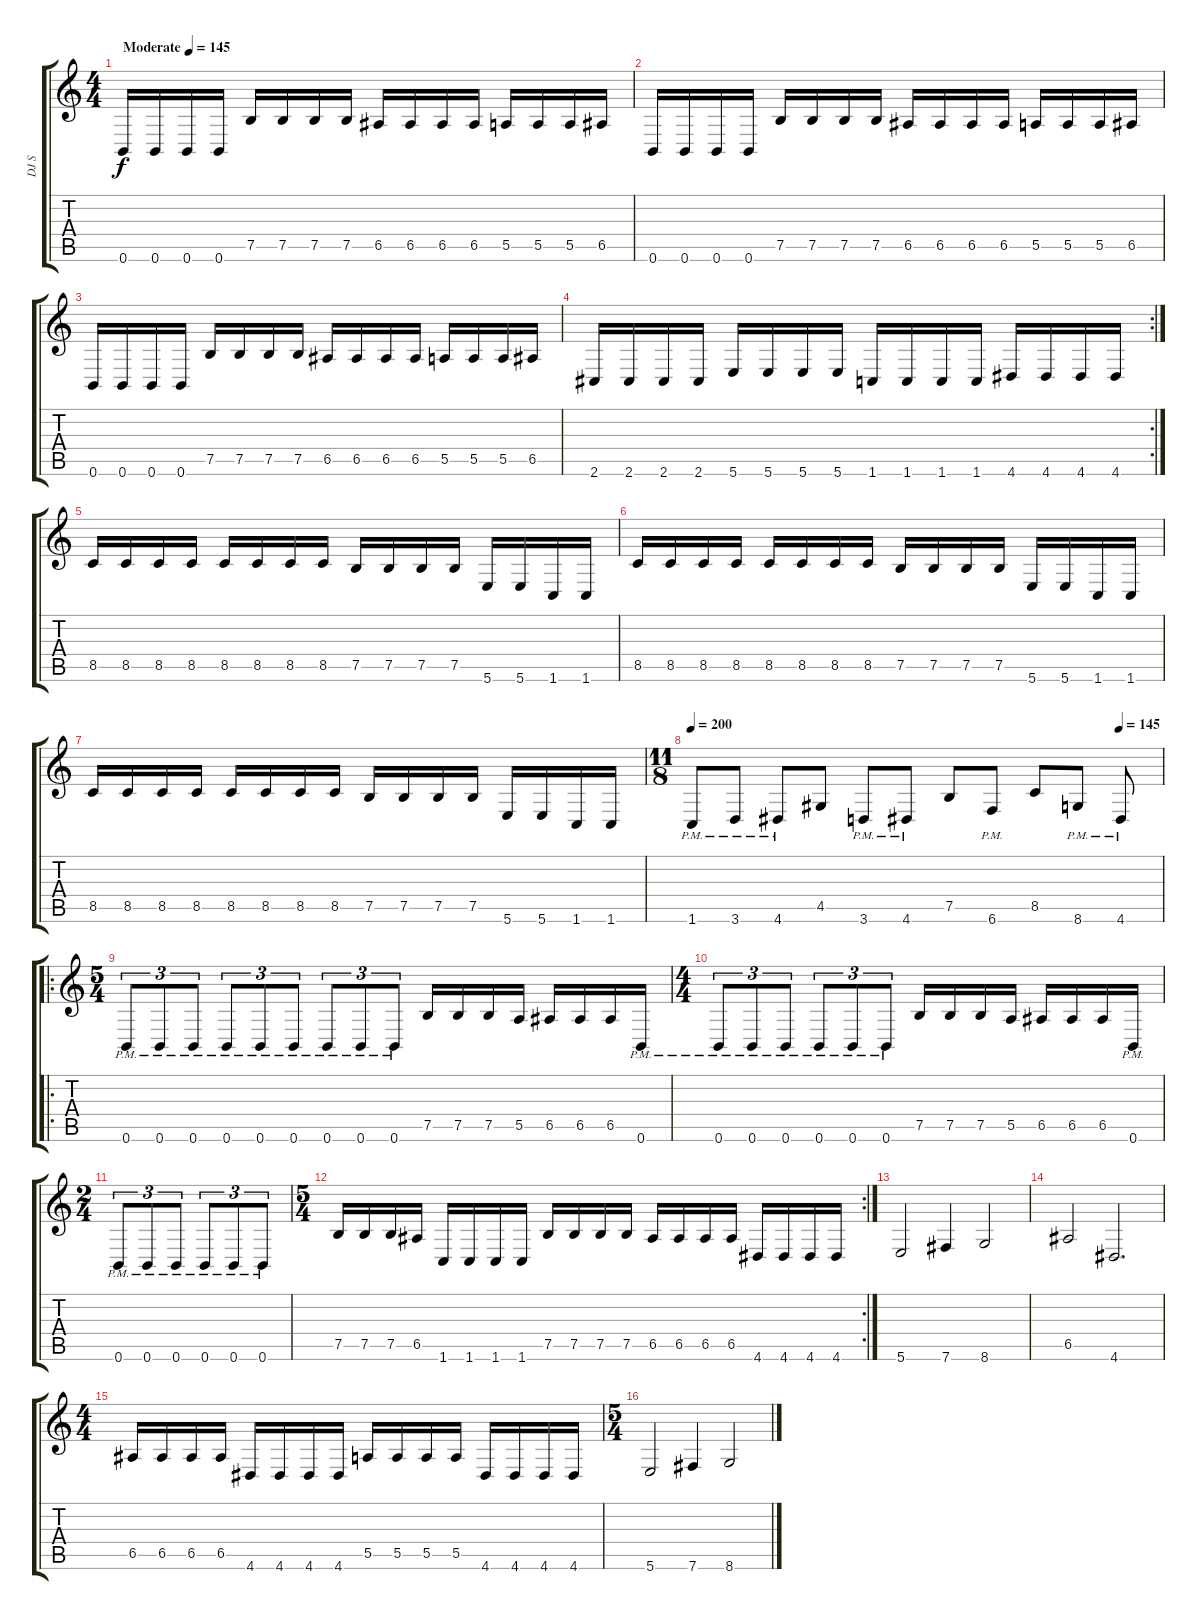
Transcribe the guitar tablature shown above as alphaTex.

\track ("DJ S" "DJ S") {instrument distortionguitar}
\staff {score tabs}
\tuning (B3 Gb3 D3 A2 E2 B1) {hide}
\ts (4 4)
\tempo (145 "Moderate")
\clef g2
\ks c
0.6.16{dy f instrument distortionguitar} 0.6.16 0.6.16 0.6.16 7.5.16 7.5.16 7.5.16 7.5.16 6.5.16 6.5.16 6.5.16 6.5.16 5.5.16 5.5.16 5.5.16 6.5.16 |
0.6.16 0.6.16 0.6.16 0.6.16 7.5.16 7.5.16 7.5.16 7.5.16 6.5.16 6.5.16 6.5.16 6.5.16 5.5.16 5.5.16 5.5.16 6.5.16 |
0.6.16 0.6.16 0.6.16 0.6.16 7.5.16 7.5.16 7.5.16 7.5.16 6.5.16 6.5.16 6.5.16 6.5.16 5.5.16 5.5.16 5.5.16 6.5.16 |
\rc 2
2.6.16 2.6.16 2.6.16 2.6.16 5.6.16 5.6.16 5.6.16 5.6.16 1.6.16 1.6.16 1.6.16 1.6.16 4.6.16 4.6.16 4.6.16 4.6.16 |
8.5.16 8.5.16 8.5.16 8.5.16 8.5.16 8.5.16 8.5.16 8.5.16 7.5.16 7.5.16 7.5.16 7.5.16 5.6.16 5.6.16 1.6.16 1.6.16 |
8.5.16 8.5.16 8.5.16 8.5.16 8.5.16 8.5.16 8.5.16 8.5.16 7.5.16 7.5.16 7.5.16 7.5.16 5.6.16 5.6.16 1.6.16 1.6.16 |
8.5.16 8.5.16 8.5.16 8.5.16 8.5.16 8.5.16 8.5.16 8.5.16 7.5.16 7.5.16 7.5.16 7.5.16 5.6.16 5.6.16 1.6.16 1.6.16 |
\ts (11 8)
\tempo 200
\tempo (145 0.9090909090909091)
1.6{pm}.8 3.6{pm}.8 4.6{pm}.8 4.5.8 3.6{pm}.8 4.6{pm}.8 7.5.8 6.6{pm}.8 8.5.8 8.6{pm}.8 4.6{pm}.8 |
\ro
\ts (5 4)
0.6{pm}.8{tu (3 2)} 0.6{pm}.8{tu (3 2)} 0.6{pm}.8{tu (3 2)} 0.6{pm}.8{tu (3 2)} 0.6{pm}.8{tu (3 2)} 0.6{pm}.8{tu (3 2)} 0.6{pm}.8{tu (3 2)} 0.6{pm}.8{tu (3 2)} 0.6{pm}.8{tu (3 2)} 7.5.16 7.5.16 7.5.16 5.5.16 6.5.16 6.5.16 6.5.16 0.6{pm}.16 |
\ts (4 4)
0.6{pm}.8{tu (3 2)} 0.6{pm}.8{tu (3 2)} 0.6{pm}.8{tu (3 2)} 0.6{pm}.8{tu (3 2)} 0.6{pm}.8{tu (3 2)} 0.6{pm}.8{tu (3 2)} 7.5.16 7.5.16 7.5.16 5.5.16 6.5.16 6.5.16 6.5.16 0.6{pm}.16 |
\ts (2 4)
0.6{pm}.8{tu (3 2)} 0.6{pm}.8{tu (3 2)} 0.6{pm}.8{tu (3 2)} 0.6{pm}.8{tu (3 2)} 0.6{pm}.8{tu (3 2)} 0.6{pm}.8{tu (3 2)} |
\rc 2
\ts (5 4)
7.5.16 7.5.16 7.5.16 6.5.16 1.6.16 1.6.16 1.6.16 1.6.16 7.5.16 7.5.16 7.5.16 7.5.16 6.5.16 6.5.16 6.5.16 6.5.16 4.6.16 4.6.16 4.6.16 4.6.16 |
5.6.2 7.6.4 8.6.2 |
6.5.2 4.6.2{d} |
\ts (4 4)
6.5.16 6.5.16 6.5.16 6.5.16 4.6.16 4.6.16 4.6.16 4.6.16 5.5.16 5.5.16 5.5.16 5.5.16 4.6.16 4.6.16 4.6.16 4.6.16 |
\ts (5 4)
5.6.2 7.6.4 8.6.2
